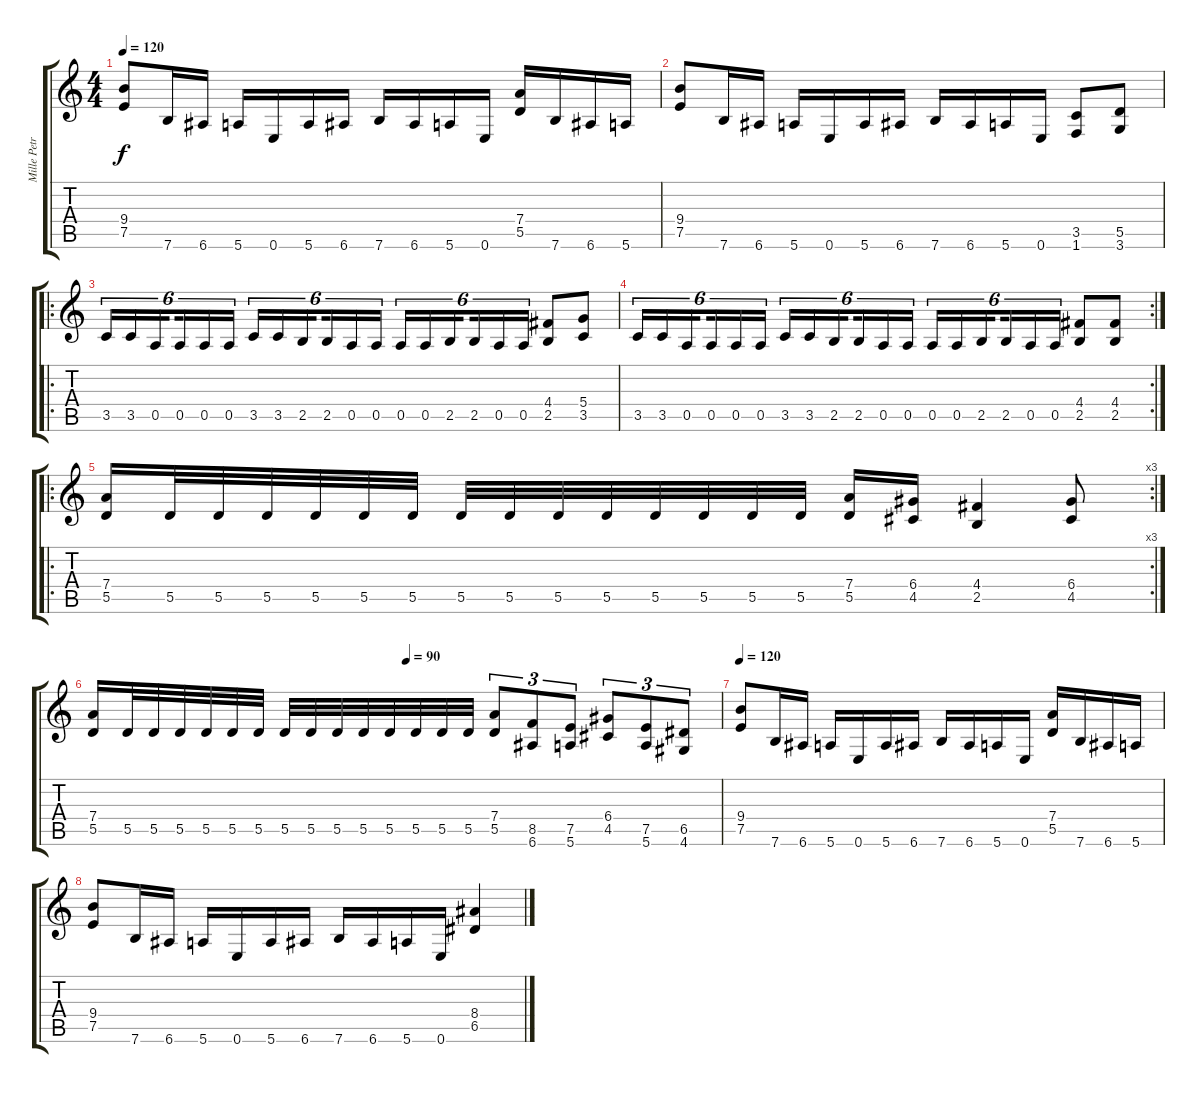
\track ("Mille Petrozza" "Mille Petr") {instrument distortionguitar}
\staff {score tabs}
\tuning (E4 B3 G3 D3 A2 E2) {hide}
\ts (4 4)
\tempo 120
\clef g2
\ks c
(9.4 7.5).8{dy f} 7.6.16 6.6.16 5.6.16 0.6.16 5.6.16 6.6.16 7.6.16 6.6.16 5.6.16 0.6.16 (7.4 5.5).16 7.6.16 6.6.16 5.6.16 |
(9.4 7.5).8 7.6.16 6.6.16 5.6.16 0.6.16 5.6.16 6.6.16 7.6.16 6.6.16 5.6.16 0.6.16 (3.5 1.6).8 (5.5 3.6).8 |
\ro
3.5.16{tu (6 4)} 3.5.16{tu (6 4)} 0.5.16{tu (6 4) beam splitsecondary} 0.5.16{tu (6 4)} 0.5.16{tu (6 4)} 0.5.16{tu (6 4)} 3.5.16{tu (6 4)} 3.5.16{tu (6 4)} 2.5.16{tu (6 4) beam splitsecondary} 2.5.16{tu (6 4)} 0.5.16{tu (6 4)} 0.5.16{tu (6 4)} 0.5.16{tu (6 4)} 0.5.16{tu (6 4)} 2.5.16{tu (6 4) beam splitsecondary} 2.5.16{tu (6 4)} 0.5.16{tu (6 4)} 0.5.16{tu (6 4)} (4.4 2.5).8 (5.4 3.5).8 |
\rc 2
3.5.16{tu (6 4)} 3.5.16{tu (6 4)} 0.5.16{tu (6 4) beam splitsecondary} 0.5.16{tu (6 4)} 0.5.16{tu (6 4)} 0.5.16{tu (6 4)} 3.5.16{tu (6 4)} 3.5.16{tu (6 4)} 2.5.16{tu (6 4) beam splitsecondary} 2.5.16{tu (6 4)} 0.5.16{tu (6 4)} 0.5.16{tu (6 4)} 0.5.16{tu (6 4)} 0.5.16{tu (6 4)} 2.5.16{tu (6 4) beam splitsecondary} 2.5.16{tu (6 4)} 0.5.16{tu (6 4)} 0.5.16{tu (6 4)} (4.4 2.5).8 (4.4 2.5).8 |
\ro
\rc 3
(7.4 5.5).16 5.5.32 5.5.32 5.5.32 5.5.32 5.5.32 5.5.32 5.5.32 5.5.32 5.5.32 5.5.32 5.5.32 5.5.32 5.5.32 5.5.32 (7.4 5.5).16 (6.4 4.5).16 (4.4 2.5).4 (6.4 4.5).8 |
\tempo (90 0.5)
(7.4 5.5).16 5.5.32 5.5.32 5.5.32 5.5.32 5.5.32 5.5.32 5.5.32 5.5.32 5.5.32 5.5.32 5.5.32 5.5.32 5.5.32 5.5.32 (7.4 5.5).8{tu (3 2)} (8.5 6.6).8{tu (3 2)} (7.5 5.6).8{tu (3 2)} (6.4 4.5).8{tu (3 2)} (7.5 5.6).8{tu (3 2)} (6.5 4.6).8{tu (3 2)} |
\tempo 120
(9.4 7.5).8 7.6.16 6.6.16 5.6.16 0.6.16 5.6.16 6.6.16 7.6.16 6.6.16 5.6.16 0.6.16 (7.4 5.5).16 7.6.16 6.6.16 5.6.16 |
(9.4 7.5).8 7.6.16 6.6.16 5.6.16 0.6.16 5.6.16 6.6.16 7.6.16 6.6.16 5.6.16 0.6.16 (8.4 6.5).4
